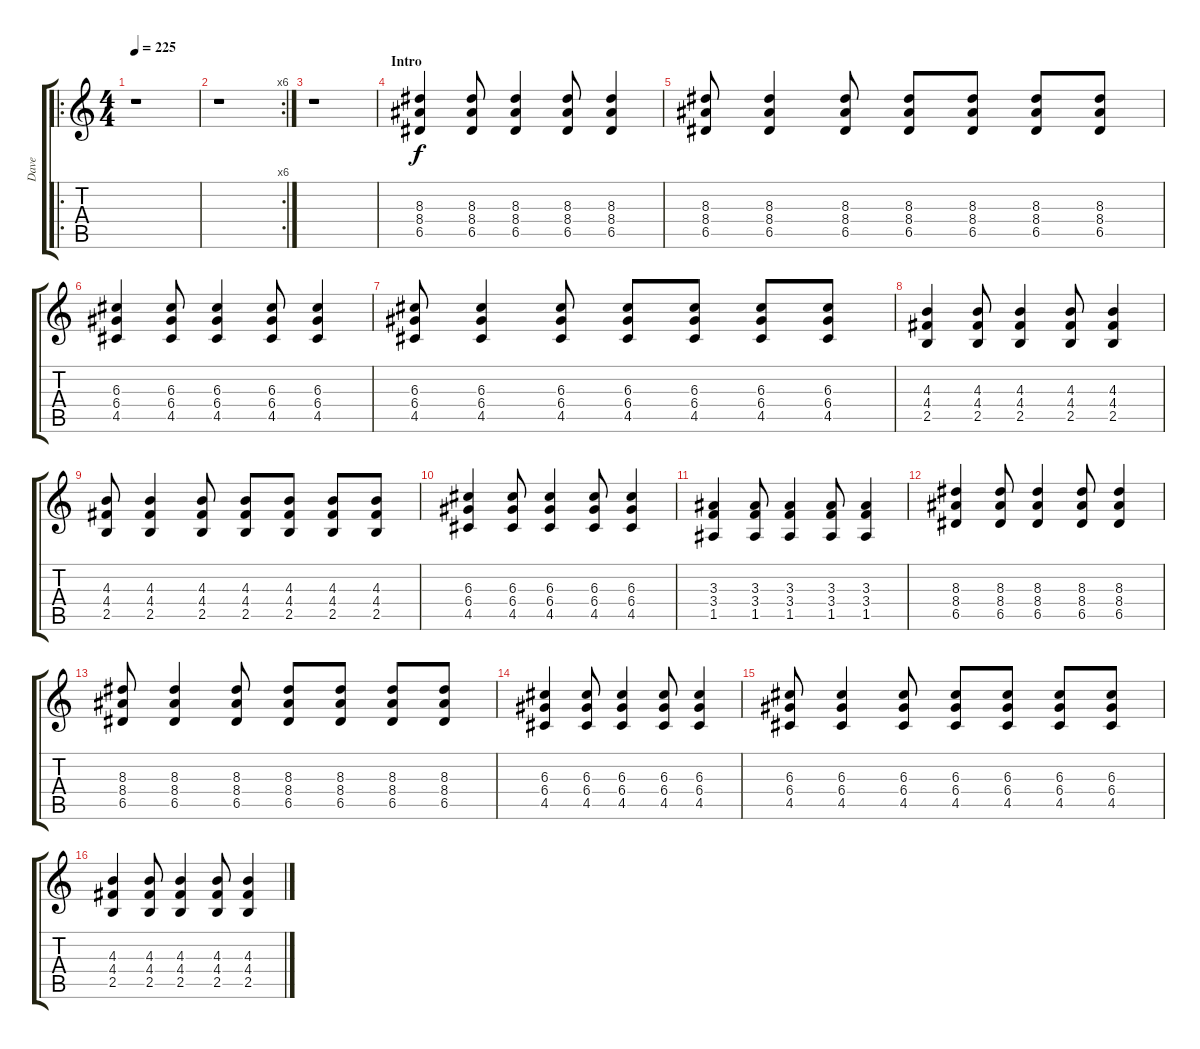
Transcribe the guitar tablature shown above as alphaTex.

\track ("Dave" "Dave") {instrument acousticguitarsteel}
\staff {score tabs}
\tuning (E4 B3 G3 D3 A2 E2) {hide}
\ro
\ts (4 4)
\tempo 225
\clef g2
\ks c
r.1{dy f instrument acousticguitarsteel} |
\rc 6
r.1 |
r.1 |
\section ("" "Intro")
(8.3 8.4 6.5).4 (8.3 8.4 6.5).8 (8.3 8.4 6.5).4 (8.3 8.4 6.5).8 (8.3 8.4 6.5).4 |
(8.3 8.4 6.5).8 (8.3 8.4 6.5).4 (8.3 8.4 6.5).8 (8.3 8.4 6.5).8 (8.3 8.4 6.5).8 (8.3 8.4 6.5).8 (8.3 8.4 6.5).8 |
(6.3 6.4 4.5).4 (6.3 6.4 4.5).8 (6.3 6.4 4.5).4 (6.3 6.4 4.5).8 (6.3 6.4 4.5).4 |
(6.3 6.4 4.5).8 (6.3 6.4 4.5).4 (6.3 6.4 4.5).8 (6.3 6.4 4.5).8 (6.3 6.4 4.5).8 (6.3 6.4 4.5).8 (6.3 6.4 4.5).8 |
(4.3 4.4 2.5).4 (4.3 4.4 2.5).8 (4.3 4.4 2.5).4 (4.3 4.4 2.5).8 (4.3 4.4 2.5).4 |
(4.3 4.4 2.5).8 (4.3 4.4 2.5).4 (4.3 4.4 2.5).8 (4.3 4.4 2.5).8 (4.3 4.4 2.5).8 (4.3 4.4 2.5).8 (4.3 4.4 2.5).8 |
(6.3 6.4 4.5).4 (6.3 6.4 4.5).8 (6.3 6.4 4.5).4 (6.3 6.4 4.5).8 (6.3 6.4 4.5).4 |
(3.3 3.4 1.5).4 (3.3 3.4 1.5).8 (3.3 3.4 1.5).4 (3.3 3.4 1.5).8 (3.3 3.4 1.5).4 |
(8.3 8.4 6.5).4 (8.3 8.4 6.5).8 (8.3 8.4 6.5).4 (8.3 8.4 6.5).8 (8.3 8.4 6.5).4 |
(8.3 8.4 6.5).8 (8.3 8.4 6.5).4 (8.3 8.4 6.5).8 (8.3 8.4 6.5).8 (8.3 8.4 6.5).8 (8.3 8.4 6.5).8 (8.3 8.4 6.5).8 |
(6.3 6.4 4.5).4 (6.3 6.4 4.5).8 (6.3 6.4 4.5).4 (6.3 6.4 4.5).8 (6.3 6.4 4.5).4 |
(6.3 6.4 4.5).8 (6.3 6.4 4.5).4 (6.3 6.4 4.5).8 (6.3 6.4 4.5).8 (6.3 6.4 4.5).8 (6.3 6.4 4.5).8 (6.3 6.4 4.5).8 |
(4.3 4.4 2.5).4 (4.3 4.4 2.5).8 (4.3 4.4 2.5).4 (4.3 4.4 2.5).8 (4.3 4.4 2.5).4
